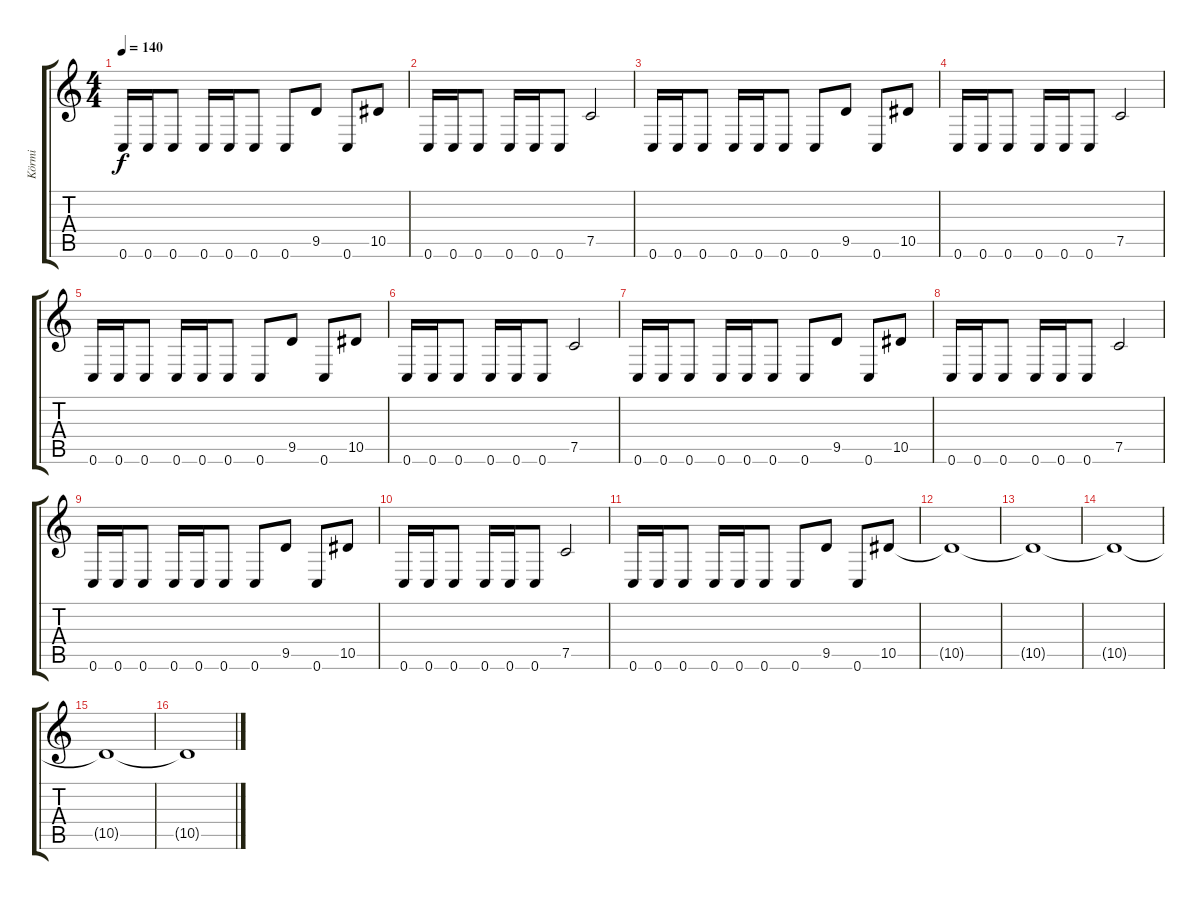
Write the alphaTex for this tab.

\track ("Körmi" "Körmi") {instrument distortionguitar}
\staff {score tabs}
\tuning (C4 G3 Eb3 Bb2 F2 C2) {hide}
\ts (4 4)
\tempo 140
\clef g2
\ks c
0.6.16{dy f} 0.6.16 0.6.8 0.6.16 0.6.16 0.6.8 0.6.8 9.5.8 0.6.8 10.5.8 |
0.6.16 0.6.16 0.6.8 0.6.16 0.6.16 0.6.8 7.5.2 |
0.6.16 0.6.16 0.6.8 0.6.16 0.6.16 0.6.8 0.6.8 9.5.8 0.6.8 10.5.8 |
0.6.16 0.6.16 0.6.8 0.6.16 0.6.16 0.6.8 7.5.2 |
0.6.16 0.6.16 0.6.8 0.6.16 0.6.16 0.6.8 0.6.8 9.5.8 0.6.8 10.5.8 |
0.6.16 0.6.16 0.6.8 0.6.16 0.6.16 0.6.8 7.5.2 |
0.6.16 0.6.16 0.6.8 0.6.16 0.6.16 0.6.8 0.6.8 9.5.8 0.6.8 10.5.8 |
0.6.16 0.6.16 0.6.8 0.6.16 0.6.16 0.6.8 7.5.2 |
0.6.16 0.6.16 0.6.8 0.6.16 0.6.16 0.6.8 0.6.8 9.5.8 0.6.8 10.5.8 |
0.6.16 0.6.16 0.6.8 0.6.16 0.6.16 0.6.8 7.5.2 |
0.6.16 0.6.16 0.6.8 0.6.16 0.6.16 0.6.8 0.6.8 9.5.8 0.6.8 10.5.8 |
10.5{t}.1 |
10.5{t}.1 |
10.5{t}.1 |
10.5{t}.1{volume 13} |
10.5{t}.1
